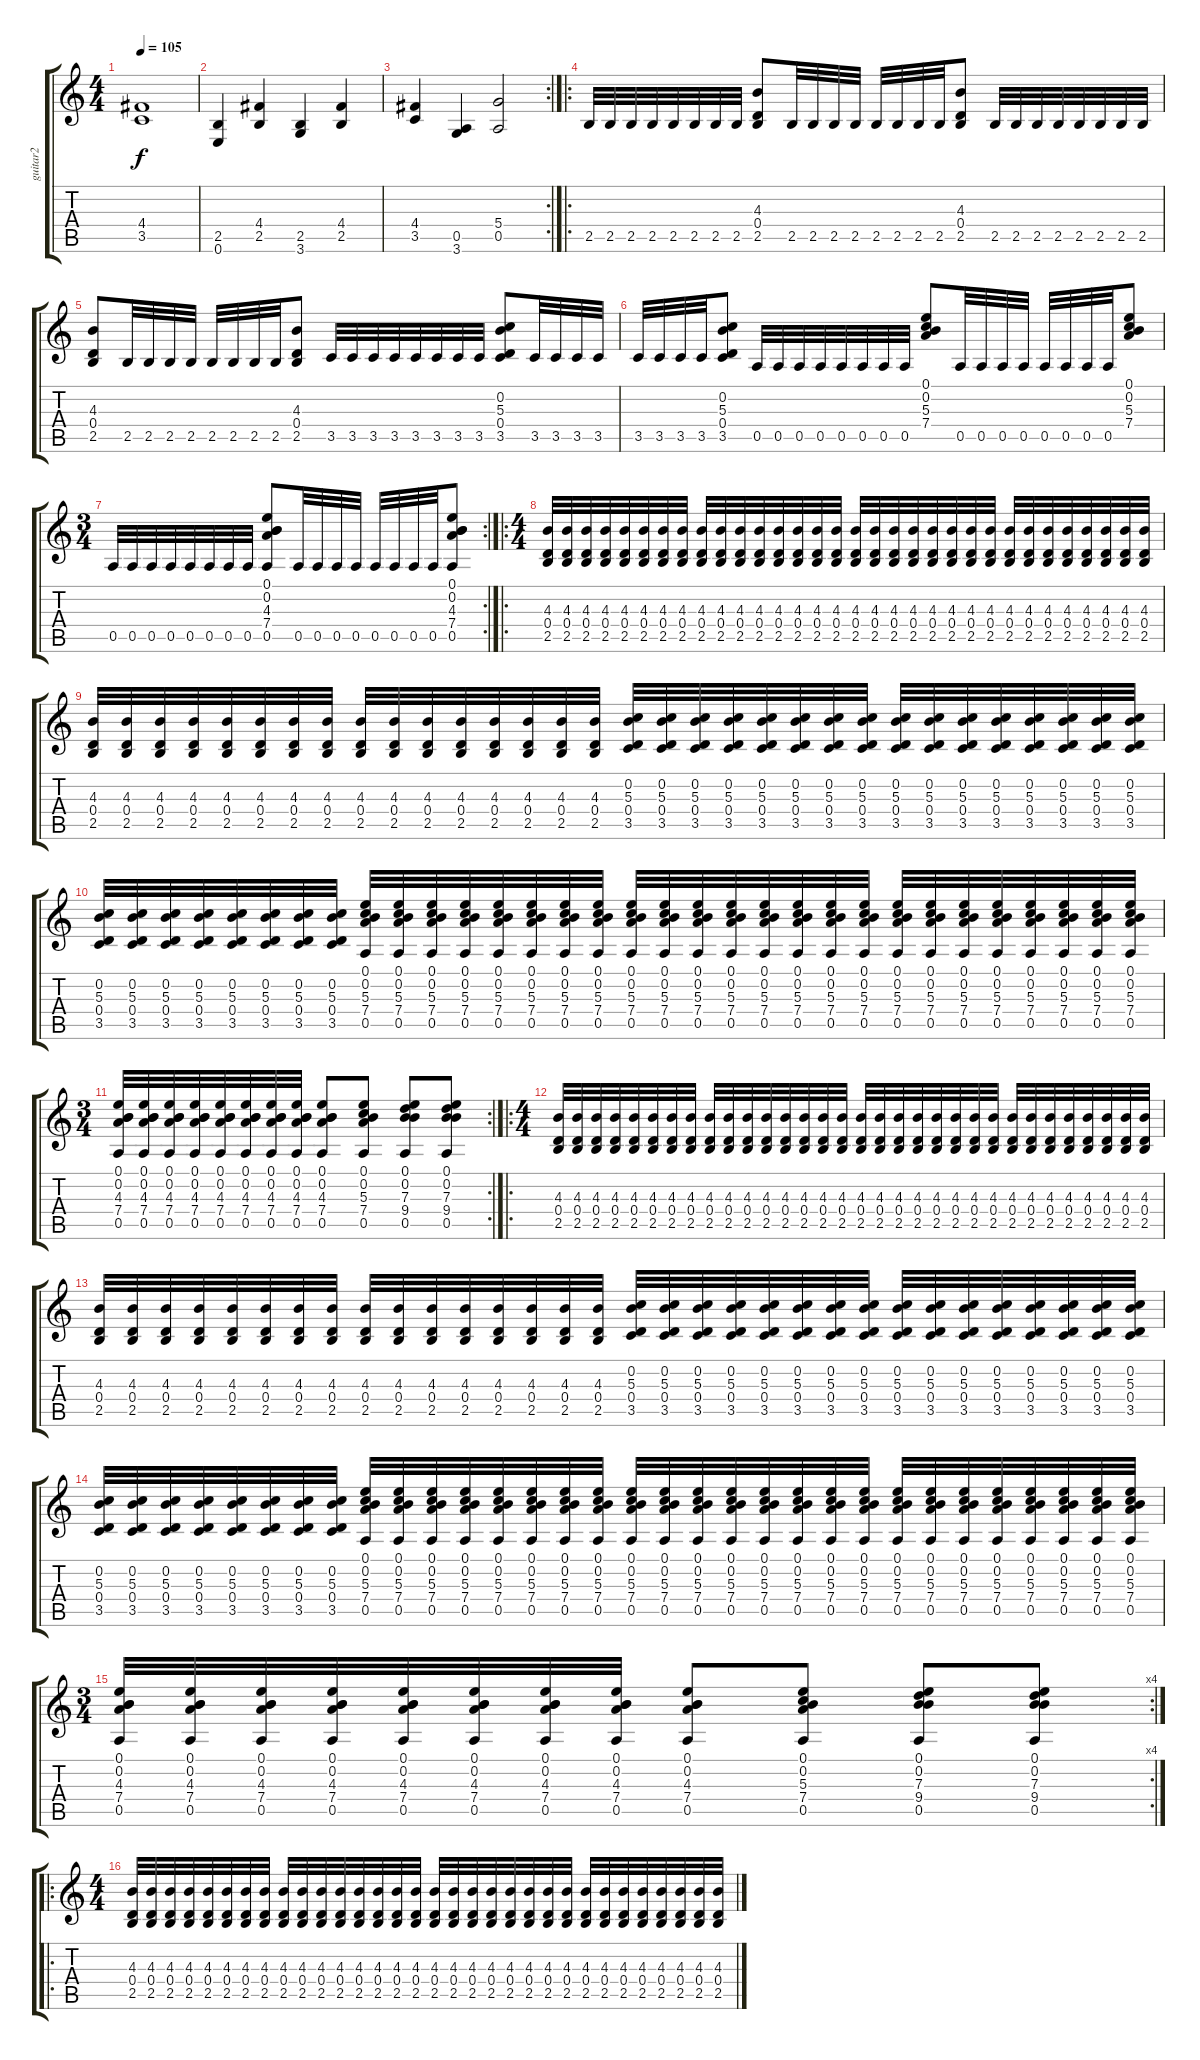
\track ("guitar2" "guitar2") {instrument overdrivenguitar}
\staff {score tabs}
\tuning (E4 B3 G3 D3 A2 E2) {hide}
\ts (4 4)
\tempo 105
\clef g2
\ks c
(4.4 3.5).1{dy f} |
(2.5 0.6).4 (4.4 2.5).4 (2.5 3.6).4 (4.4 2.5).4 |
\rc 2
(4.4 3.5).4 (0.5 3.6).4 (5.4 0.5).2 |
\ro
2.5.32{instrument overdrivenguitar} 2.5.32 2.5.32 2.5.32 2.5.32 2.5.32 2.5.32 2.5.32 (4.3 0.4 2.5).8 2.5.32 2.5.32 2.5.32 2.5.32 2.5.32 2.5.32 2.5.32 2.5.32 (4.3 0.4 2.5).8 2.5.32 2.5.32 2.5.32 2.5.32 2.5.32 2.5.32 2.5.32 2.5.32 |
(4.3 0.4 2.5).8 2.5.32 2.5.32 2.5.32 2.5.32 2.5.32 2.5.32 2.5.32 2.5.32 (4.3 0.4 2.5).8 3.5.32 3.5.32 3.5.32 3.5.32 3.5.32 3.5.32 3.5.32 3.5.32 (0.2 5.3 0.4 3.5).8 3.5.32 3.5.32 3.5.32 3.5.32 |
3.5.32 3.5.32 3.5.32 3.5.32 (0.2 5.3 0.4 3.5).8 0.5.32 0.5.32 0.5.32 0.5.32 0.5.32 0.5.32 0.5.32 0.5.32 (0.1 0.2 5.3 7.4).8 0.5.32 0.5.32 0.5.32 0.5.32 0.5.32 0.5.32 0.5.32 0.5.32 (0.1 0.2 5.3 7.4).8 |
\rc 2
\ts (3 4)
0.5.32 0.5.32 0.5.32 0.5.32 0.5.32 0.5.32 0.5.32 0.5.32 (0.1 0.2 4.3 7.4 0.5).8 0.5.32 0.5.32 0.5.32 0.5.32 0.5.32 0.5.32 0.5.32 0.5.32 (0.1 0.2 4.3 7.4 0.5).8 |
\ro
\ts (4 4)
(4.3 0.4 2.5).32 (4.3 0.4 2.5).32 (4.3 0.4 2.5).32 (4.3 0.4 2.5).32 (4.3 0.4 2.5).32 (4.3 0.4 2.5).32 (4.3 0.4 2.5).32 (4.3 0.4 2.5).32 (4.3 0.4 2.5).32 (4.3 0.4 2.5).32 (4.3 0.4 2.5).32 (4.3 0.4 2.5).32 (4.3 0.4 2.5).32 (4.3 0.4 2.5).32 (4.3 0.4 2.5).32 (4.3 0.4 2.5).32 (4.3 0.4 2.5).32 (4.3 0.4 2.5).32 (4.3 0.4 2.5).32 (4.3 0.4 2.5).32 (4.3 0.4 2.5).32 (4.3 0.4 2.5).32 (4.3 0.4 2.5).32 (4.3 0.4 2.5).32 (4.3 0.4 2.5).32 (4.3 0.4 2.5).32 (4.3 0.4 2.5).32 (4.3 0.4 2.5).32 (4.3 0.4 2.5).32 (4.3 0.4 2.5).32 (4.3 0.4 2.5).32 (4.3 0.4 2.5).32 |
(4.3 0.4 2.5).32 (4.3 0.4 2.5).32 (4.3 0.4 2.5).32 (4.3 0.4 2.5).32 (4.3 0.4 2.5).32 (4.3 0.4 2.5).32 (4.3 0.4 2.5).32 (4.3 0.4 2.5).32 (4.3 0.4 2.5).32 (4.3 0.4 2.5).32 (4.3 0.4 2.5).32 (4.3 0.4 2.5).32 (4.3 0.4 2.5).32 (4.3 0.4 2.5).32 (4.3 0.4 2.5).32 (4.3 0.4 2.5).32 (0.2 5.3 0.4 3.5).32 (0.2 5.3 0.4 3.5).32 (0.2 5.3 0.4 3.5).32 (0.2 5.3 0.4 3.5).32 (0.2 5.3 0.4 3.5).32 (0.2 5.3 0.4 3.5).32 (0.2 5.3 0.4 3.5).32 (0.2 5.3 0.4 3.5).32 (0.2 5.3 0.4 3.5).32 (0.2 5.3 0.4 3.5).32 (0.2 5.3 0.4 3.5).32 (0.2 5.3 0.4 3.5).32 (0.2 5.3 0.4 3.5).32 (0.2 5.3 0.4 3.5).32 (0.2 5.3 0.4 3.5).32 (0.2 5.3 0.4 3.5).32 |
(0.2 5.3 0.4 3.5).32 (0.2 5.3 0.4 3.5).32 (0.2 5.3 0.4 3.5).32 (0.2 5.3 0.4 3.5).32 (0.2 5.3 0.4 3.5).32 (0.2 5.3 0.4 3.5).32 (0.2 5.3 0.4 3.5).32 (0.2 5.3 0.4 3.5).32 (0.1 0.2 5.3 7.4 0.5).32 (0.1 0.2 5.3 7.4 0.5).32 (0.1 0.2 5.3 7.4 0.5).32 (0.1 0.2 5.3 7.4 0.5).32 (0.1 0.2 5.3 7.4 0.5).32 (0.1 0.2 5.3 7.4 0.5).32 (0.1 0.2 5.3 7.4 0.5).32 (0.1 0.2 5.3 7.4 0.5).32 (0.1 0.2 5.3 7.4 0.5).32 (0.1 0.2 5.3 7.4 0.5).32 (0.1 0.2 5.3 7.4 0.5).32 (0.1 0.2 5.3 7.4 0.5).32 (0.1 0.2 5.3 7.4 0.5).32 (0.1 0.2 5.3 7.4 0.5).32 (0.1 0.2 5.3 7.4 0.5).32 (0.1 0.2 5.3 7.4 0.5).32 (0.1 0.2 5.3 7.4 0.5).32 (0.1 0.2 5.3 7.4 0.5).32 (0.1 0.2 5.3 7.4 0.5).32 (0.1 0.2 5.3 7.4 0.5).32 (0.1 0.2 5.3 7.4 0.5).32 (0.1 0.2 5.3 7.4 0.5).32 (0.1 0.2 5.3 7.4 0.5).32 (0.1 0.2 5.3 7.4 0.5).32 |
\rc 2
\ts (3 4)
(0.1 0.2 4.3 7.4 0.5).32 (0.1 0.2 4.3 7.4 0.5).32 (0.1 0.2 4.3 7.4 0.5).32 (0.1 0.2 4.3 7.4 0.5).32 (0.1 0.2 4.3 7.4 0.5).32 (0.1 0.2 4.3 7.4 0.5).32 (0.1 0.2 4.3 7.4 0.5).32 (0.1 0.2 4.3 7.4 0.5).32 (0.1 0.2 4.3 7.4 0.5).8 (0.1 0.2 5.3 7.4 0.5).8 (0.1 0.2 7.3 9.4 0.5).8 (0.1 0.2 7.3 9.4 0.5).8 |
\ro
\ts (4 4)
(4.3 0.4 2.5).32 (4.3 0.4 2.5).32 (4.3 0.4 2.5).32 (4.3 0.4 2.5).32 (4.3 0.4 2.5).32 (4.3 0.4 2.5).32 (4.3 0.4 2.5).32 (4.3 0.4 2.5).32 (4.3 0.4 2.5).32 (4.3 0.4 2.5).32 (4.3 0.4 2.5).32 (4.3 0.4 2.5).32 (4.3 0.4 2.5).32 (4.3 0.4 2.5).32 (4.3 0.4 2.5).32 (4.3 0.4 2.5).32 (4.3 0.4 2.5).32 (4.3 0.4 2.5).32 (4.3 0.4 2.5).32 (4.3 0.4 2.5).32 (4.3 0.4 2.5).32 (4.3 0.4 2.5).32 (4.3 0.4 2.5).32 (4.3 0.4 2.5).32 (4.3 0.4 2.5).32 (4.3 0.4 2.5).32 (4.3 0.4 2.5).32 (4.3 0.4 2.5).32 (4.3 0.4 2.5).32 (4.3 0.4 2.5).32 (4.3 0.4 2.5).32 (4.3 0.4 2.5).32 |
(4.3 0.4 2.5).32 (4.3 0.4 2.5).32 (4.3 0.4 2.5).32 (4.3 0.4 2.5).32 (4.3 0.4 2.5).32 (4.3 0.4 2.5).32 (4.3 0.4 2.5).32 (4.3 0.4 2.5).32 (4.3 0.4 2.5).32 (4.3 0.4 2.5).32 (4.3 0.4 2.5).32 (4.3 0.4 2.5).32 (4.3 0.4 2.5).32 (4.3 0.4 2.5).32 (4.3 0.4 2.5).32 (4.3 0.4 2.5).32 (0.2 5.3 0.4 3.5).32 (0.2 5.3 0.4 3.5).32 (0.2 5.3 0.4 3.5).32 (0.2 5.3 0.4 3.5).32 (0.2 5.3 0.4 3.5).32 (0.2 5.3 0.4 3.5).32 (0.2 5.3 0.4 3.5).32 (0.2 5.3 0.4 3.5).32 (0.2 5.3 0.4 3.5).32 (0.2 5.3 0.4 3.5).32 (0.2 5.3 0.4 3.5).32 (0.2 5.3 0.4 3.5).32 (0.2 5.3 0.4 3.5).32 (0.2 5.3 0.4 3.5).32 (0.2 5.3 0.4 3.5).32 (0.2 5.3 0.4 3.5).32 |
(0.2 5.3 0.4 3.5).32 (0.2 5.3 0.4 3.5).32 (0.2 5.3 0.4 3.5).32 (0.2 5.3 0.4 3.5).32 (0.2 5.3 0.4 3.5).32 (0.2 5.3 0.4 3.5).32 (0.2 5.3 0.4 3.5).32 (0.2 5.3 0.4 3.5).32 (0.1 0.2 5.3 7.4 0.5).32 (0.1 0.2 5.3 7.4 0.5).32 (0.1 0.2 5.3 7.4 0.5).32 (0.1 0.2 5.3 7.4 0.5).32 (0.1 0.2 5.3 7.4 0.5).32 (0.1 0.2 5.3 7.4 0.5).32 (0.1 0.2 5.3 7.4 0.5).32 (0.1 0.2 5.3 7.4 0.5).32 (0.1 0.2 5.3 7.4 0.5).32 (0.1 0.2 5.3 7.4 0.5).32 (0.1 0.2 5.3 7.4 0.5).32 (0.1 0.2 5.3 7.4 0.5).32 (0.1 0.2 5.3 7.4 0.5).32 (0.1 0.2 5.3 7.4 0.5).32 (0.1 0.2 5.3 7.4 0.5).32 (0.1 0.2 5.3 7.4 0.5).32 (0.1 0.2 5.3 7.4 0.5).32 (0.1 0.2 5.3 7.4 0.5).32 (0.1 0.2 5.3 7.4 0.5).32 (0.1 0.2 5.3 7.4 0.5).32 (0.1 0.2 5.3 7.4 0.5).32 (0.1 0.2 5.3 7.4 0.5).32 (0.1 0.2 5.3 7.4 0.5).32 (0.1 0.2 5.3 7.4 0.5).32 |
\rc 4
\ts (3 4)
(0.1 0.2 4.3 7.4 0.5).32 (0.1 0.2 4.3 7.4 0.5).32 (0.1 0.2 4.3 7.4 0.5).32 (0.1 0.2 4.3 7.4 0.5).32 (0.1 0.2 4.3 7.4 0.5).32 (0.1 0.2 4.3 7.4 0.5).32 (0.1 0.2 4.3 7.4 0.5).32 (0.1 0.2 4.3 7.4 0.5).32 (0.1 0.2 4.3 7.4 0.5).8 (0.1 0.2 5.3 7.4 0.5).8 (0.1 0.2 7.3 9.4 0.5).8 (0.1 0.2 7.3 9.4 0.5).8 |
\ro
\ts (4 4)
(4.3 0.4 2.5).32 (4.3 0.4 2.5).32 (4.3 0.4 2.5).32 (4.3 0.4 2.5).32 (4.3 0.4 2.5).32 (4.3 0.4 2.5).32 (4.3 0.4 2.5).32 (4.3 0.4 2.5).32 (4.3 0.4 2.5).32 (4.3 0.4 2.5).32 (4.3 0.4 2.5).32 (4.3 0.4 2.5).32 (4.3 0.4 2.5).32 (4.3 0.4 2.5).32 (4.3 0.4 2.5).32 (4.3 0.4 2.5).32 (4.3 0.4 2.5).32 (4.3 0.4 2.5).32 (4.3 0.4 2.5).32 (4.3 0.4 2.5).32 (4.3 0.4 2.5).32 (4.3 0.4 2.5).32 (4.3 0.4 2.5).32 (4.3 0.4 2.5).32 (4.3 0.4 2.5).32 (4.3 0.4 2.5).32 (4.3 0.4 2.5).32 (4.3 0.4 2.5).32 (4.3 0.4 2.5).32 (4.3 0.4 2.5).32 (4.3 0.4 2.5).32 (4.3 0.4 2.5).32
